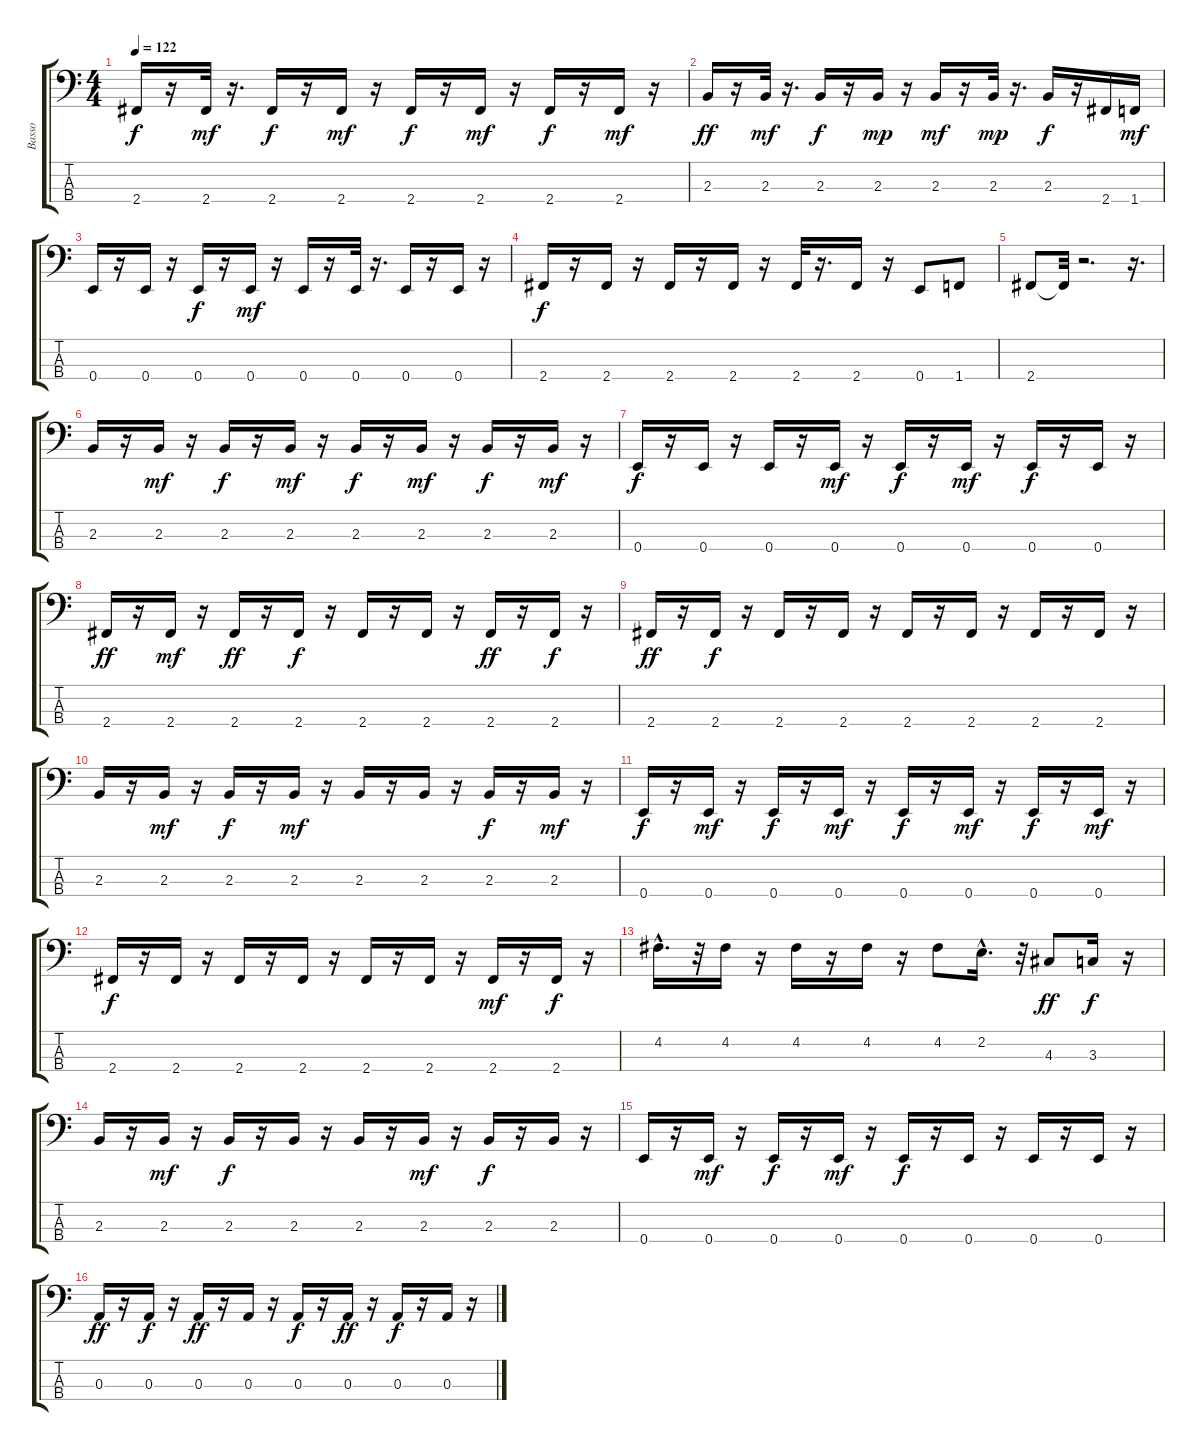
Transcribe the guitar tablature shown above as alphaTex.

\track ("Basso" "Basso") {instrument fretlessbass}
\staff {score tabs}
\tuning (G2 D2 A1 E1) {hide}
\ts (4 4)
\tempo 122
\clef f4
\ks c
2.4.16{dy f} r.16 2.4.32{dy mf} r.16{d} 2.4.16{dy f} r.16 2.4.16{dy mf} r.16 2.4.16{dy f} r.16 2.4.16{dy mf} r.16 2.4.16{dy f} r.16 2.4.16{dy mf} r.16 |
2.3.16{dy ff} r.16 2.3.32{dy mf} r.16{d} 2.3.16{dy f} r.16 2.3.16{dy mp} r.16 2.3.16{dy mf} r.16 2.3.32{dy mp} r.16{d} 2.3.16{dy f} r.16 2.4.16 1.4.16{dy mf} |
0.4.16 r.16 0.4.16 r.16 0.4.16{dy f} r.16 0.4.16{dy mf} r.16 0.4.16 r.16 0.4.32 r.16{d} 0.4.16 r.16 0.4.16 r.16 |
2.4.16{dy f} r.16 2.4.16 r.16 2.4.16 r.16 2.4.16 r.16 2.4.32 r.16{d} 2.4.16 r.16 0.4.8 1.4.8 |
2.4.8 2.4{t}.32 r.2{d} r.16{d} |
2.3.16 r.16 2.3.16{dy mf} r.16 2.3.16{dy f} r.16 2.3.16{dy mf} r.16 2.3.16{dy f} r.16 2.3.16{dy mf} r.16 2.3.16{dy f} r.16 2.3.16{dy mf} r.16 |
0.4.16{dy f} r.16 0.4.16 r.16 0.4.16 r.16 0.4.16{dy mf} r.16 0.4.16{dy f} r.16 0.4.16{dy mf} r.16 0.4.16{dy f} r.16 0.4.16 r.16 |
2.4.16{dy ff} r.16 2.4.16{dy mf} r.16 2.4.16{dy ff} r.16 2.4.16{dy f} r.16 2.4.16 r.16 2.4.16 r.16 2.4.16{dy ff} r.16 2.4.16{dy f} r.16 |
2.4.16{dy ff} r.16 2.4.16{dy f} r.16 2.4.16 r.16 2.4.16 r.16 2.4.16 r.16 2.4.16 r.16 2.4.16 r.16 2.4.16 r.16 |
2.3.16 r.16 2.3.16{dy mf} r.16 2.3.16{dy f} r.16 2.3.16{dy mf} r.16 2.3.16 r.16 2.3.16 r.16 2.3.16{dy f} r.16 2.3.16{dy mf} r.16 |
0.4.16{dy f} r.16 0.4.16{dy mf} r.16 0.4.16{dy f} r.16 0.4.16{dy mf} r.16 0.4.16{dy f} r.16 0.4.16{dy mf} r.16 0.4.16{dy f} r.16 0.4.16{dy mf} r.16 |
2.4.16{dy f} r.16 2.4.16 r.16 2.4.16 r.16 2.4.16 r.16 2.4.16 r.16 2.4.16 r.16 2.4.16{dy mf} r.16 2.4.16{dy f} r.16 |
4.2{hac}.16{d} r.32 4.2.16 r.16 4.2.16 r.16 4.2.16 r.16 4.2.8 2.2{hac}.16{d} r.32 4.3.8{dy ff} 3.3.16{dy f} r.16 |
2.3.16 r.16 2.3.16{dy mf} r.16 2.3.16{dy f} r.16 2.3.16 r.16 2.3.16 r.16 2.3.16{dy mf} r.16 2.3.16{dy f} r.16 2.3.16 r.16 |
0.4.16 r.16 0.4.16{dy mf} r.16 0.4.16{dy f} r.16 0.4.16{dy mf} r.16 0.4.16{dy f} r.16 0.4.16 r.16 0.4.16 r.16 0.4.16 r.16 |
0.3.16{dy ff} r.16 0.3.16{dy f} r.16 0.3.16{dy ff} r.16 0.3.16 r.16 0.3.16{dy f} r.16 0.3.16{dy ff} r.16 0.3.16{dy f} r.16 0.3.16 r.16
